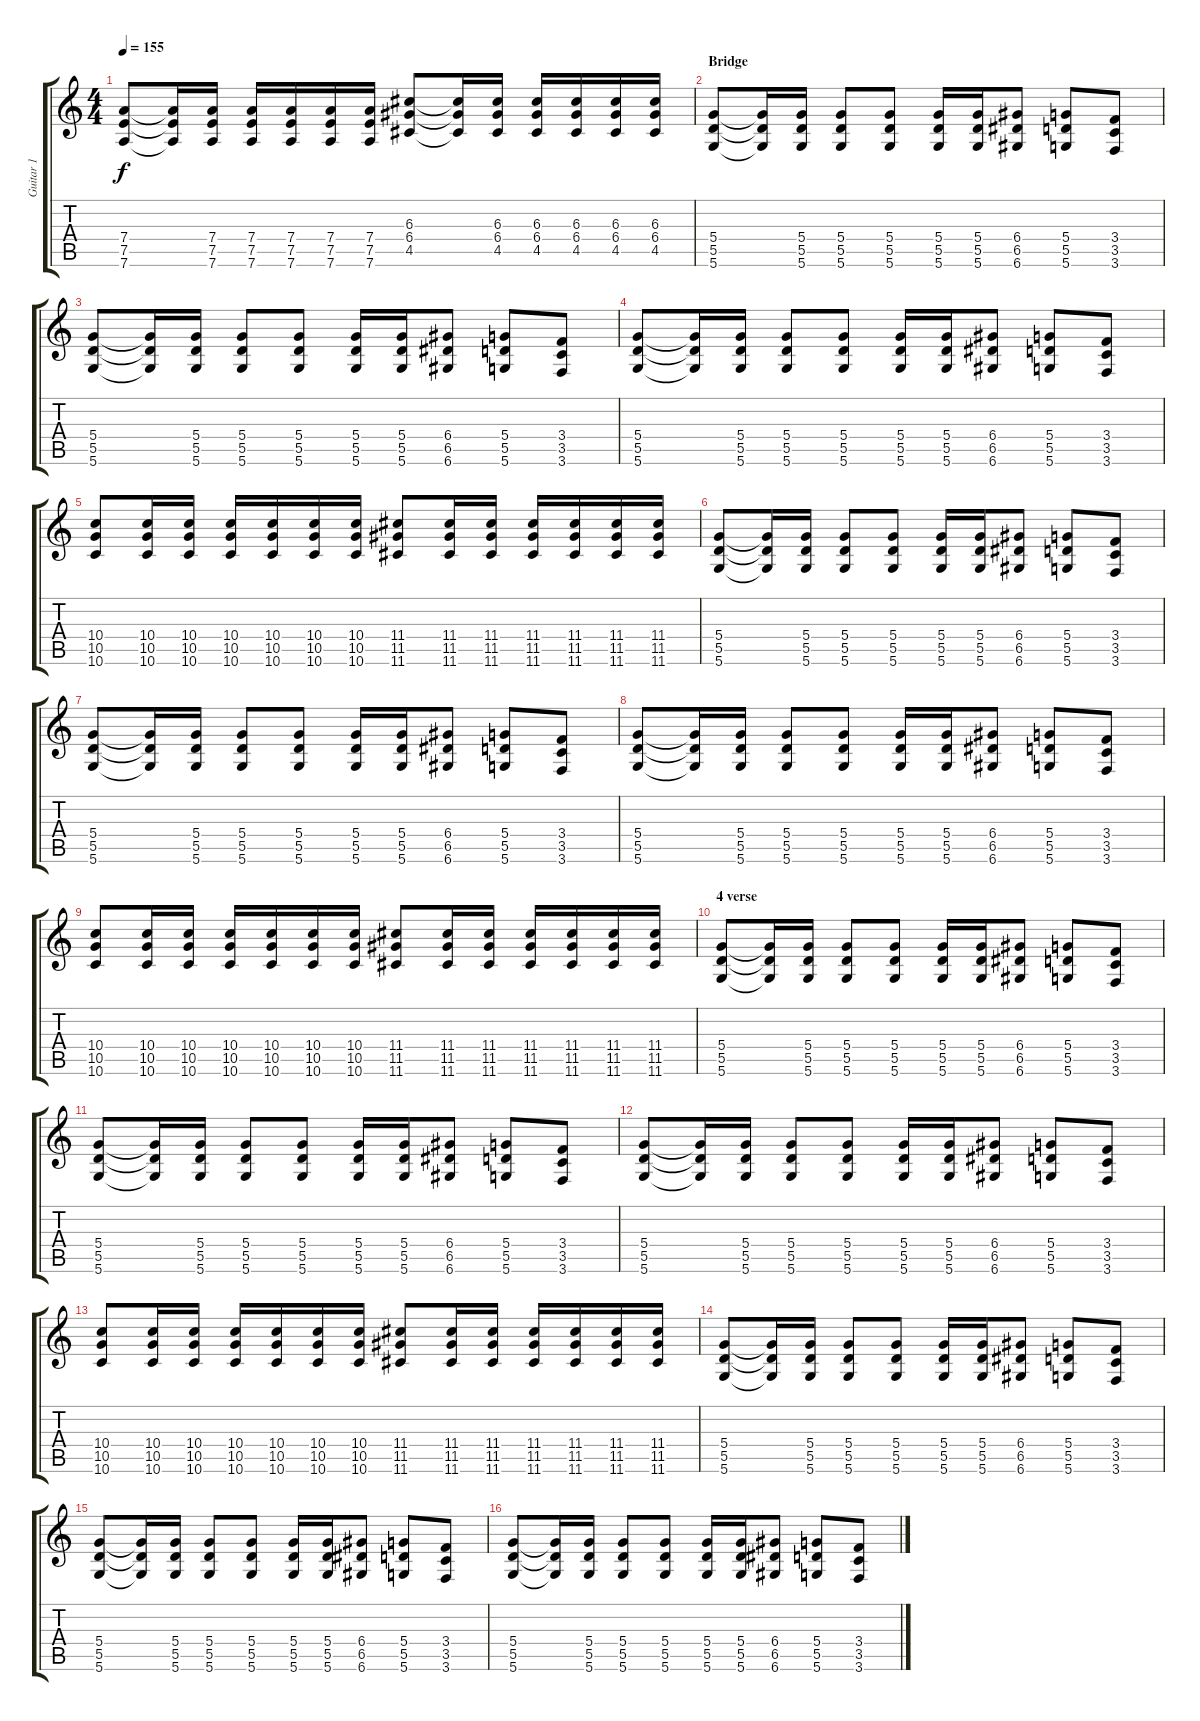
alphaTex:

\track ("Guitar 1" "Guitar 1") {instrument distortionguitar}
\staff {score tabs}
\tuning (E4 B3 G3 D3 A2 D2) {hide}
\ts (4 4)
\tempo 155
\clef g2
\ks c
(7.4 7.5 7.6).8{dy f} (7.4{t} 7.5{t} 7.6{t}).16 (7.4 7.5 7.6).16 (7.4 7.5 7.6).16 (7.4 7.5 7.6).16 (7.4 7.5 7.6).16 (7.4 7.5 7.6).16 (6.3 6.4 4.5).8 (6.3{t} 6.4{t} 4.5{t}).16 (6.3 6.4 4.5).16 (6.3 6.4 4.5).16 (6.3 6.4 4.5).16 (6.3 6.4 4.5).16 (6.3 6.4 4.5).16 |
\section ("" "Bridge")
(5.4 5.5 5.6).8 (5.4{t} 5.5{t} 5.6{t}).16 (5.4 5.5 5.6).16 (5.4 5.5 5.6).8 (5.4 5.5 5.6).8 (5.4 5.5 5.6).16 (5.4 5.5 5.6).16 (6.4 6.5 6.6).8 (5.4 5.5 5.6).8 (3.4 3.5 3.6).8 |
(5.4 5.5 5.6).8 (5.4{t} 5.5{t} 5.6{t}).16 (5.4 5.5 5.6).16 (5.4 5.5 5.6).8 (5.4 5.5 5.6).8 (5.4 5.5 5.6).16 (5.4 5.5 5.6).16 (6.4 6.5 6.6).8 (5.4 5.5 5.6).8 (3.4 3.5 3.6).8 |
(5.4 5.5 5.6).8 (5.4{t} 5.5{t} 5.6{t}).16 (5.4 5.5 5.6).16 (5.4 5.5 5.6).8 (5.4 5.5 5.6).8 (5.4 5.5 5.6).16 (5.4 5.5 5.6).16 (6.4 6.5 6.6).8 (5.4 5.5 5.6).8 (3.4 3.5 3.6).8 |
(10.4 10.5 10.6).8 (10.4 10.5 10.6).16 (10.4 10.5 10.6).16 (10.4 10.5 10.6).16 (10.4 10.5 10.6).16 (10.4 10.5 10.6).16 (10.4 10.5 10.6).16 (11.4 11.5 11.6).8 (11.4 11.5 11.6).16 (11.4 11.5 11.6).16 (11.4 11.5 11.6).16 (11.4 11.5 11.6).16 (11.4 11.5 11.6).16 (11.4 11.5 11.6).16 |
(5.4 5.5 5.6).8 (5.4{t} 5.5{t} 5.6{t}).16 (5.4 5.5 5.6).16 (5.4 5.5 5.6).8 (5.4 5.5 5.6).8 (5.4 5.5 5.6).16 (5.4 5.5 5.6).16 (6.4 6.5 6.6).8 (5.4 5.5 5.6).8 (3.4 3.5 3.6).8 |
(5.4 5.5 5.6).8 (5.4{t} 5.5{t} 5.6{t}).16 (5.4 5.5 5.6).16 (5.4 5.5 5.6).8 (5.4 5.5 5.6).8 (5.4 5.5 5.6).16 (5.4 5.5 5.6).16 (6.4 6.5 6.6).8 (5.4 5.5 5.6).8 (3.4 3.5 3.6).8 |
(5.4 5.5 5.6).8 (5.4{t} 5.5{t} 5.6{t}).16 (5.4 5.5 5.6).16 (5.4 5.5 5.6).8 (5.4 5.5 5.6).8 (5.4 5.5 5.6).16 (5.4 5.5 5.6).16 (6.4 6.5 6.6).8 (5.4 5.5 5.6).8 (3.4 3.5 3.6).8 |
(10.4 10.5 10.6).8 (10.4 10.5 10.6).16 (10.4 10.5 10.6).16 (10.4 10.5 10.6).16 (10.4 10.5 10.6).16 (10.4 10.5 10.6).16 (10.4 10.5 10.6).16 (11.4 11.5 11.6).8 (11.4 11.5 11.6).16 (11.4 11.5 11.6).16 (11.4 11.5 11.6).16 (11.4 11.5 11.6).16 (11.4 11.5 11.6).16 (11.4 11.5 11.6).16 |
\section ("" "4 verse")
(5.4 5.5 5.6).8 (5.4{t} 5.5{t} 5.6{t}).16 (5.4 5.5 5.6).16 (5.4 5.5 5.6).8 (5.4 5.5 5.6).8 (5.4 5.5 5.6).16 (5.4 5.5 5.6).16 (6.4 6.5 6.6).8 (5.4 5.5 5.6).8 (3.4 3.5 3.6).8 |
(5.4 5.5 5.6).8 (5.4{t} 5.5{t} 5.6{t}).16 (5.4 5.5 5.6).16 (5.4 5.5 5.6).8 (5.4 5.5 5.6).8 (5.4 5.5 5.6).16 (5.4 5.5 5.6).16 (6.4 6.5 6.6).8 (5.4 5.5 5.6).8 (3.4 3.5 3.6).8 |
(5.4 5.5 5.6).8 (5.4{t} 5.5{t} 5.6{t}).16 (5.4 5.5 5.6).16 (5.4 5.5 5.6).8 (5.4 5.5 5.6).8 (5.4 5.5 5.6).16 (5.4 5.5 5.6).16 (6.4 6.5 6.6).8 (5.4 5.5 5.6).8 (3.4 3.5 3.6).8 |
(10.4 10.5 10.6).8 (10.4 10.5 10.6).16 (10.4 10.5 10.6).16 (10.4 10.5 10.6).16 (10.4 10.5 10.6).16 (10.4 10.5 10.6).16 (10.4 10.5 10.6).16 (11.4 11.5 11.6).8 (11.4 11.5 11.6).16 (11.4 11.5 11.6).16 (11.4 11.5 11.6).16 (11.4 11.5 11.6).16 (11.4 11.5 11.6).16 (11.4 11.5 11.6).16 |
(5.4 5.5 5.6).8 (5.4{t} 5.5{t} 5.6{t}).16 (5.4 5.5 5.6).16 (5.4 5.5 5.6).8 (5.4 5.5 5.6).8 (5.4 5.5 5.6).16 (5.4 5.5 5.6).16 (6.4 6.5 6.6).8 (5.4 5.5 5.6).8 (3.4 3.5 3.6).8 |
(5.4 5.5 5.6).8 (5.4{t} 5.5{t} 5.6{t}).16 (5.4 5.5 5.6).16 (5.4 5.5 5.6).8 (5.4 5.5 5.6).8 (5.4 5.5 5.6).16 (5.4 5.5 5.6).16 (6.4 6.5 6.6).8 (5.4 5.5 5.6).8 (3.4 3.5 3.6).8 |
(5.4 5.5 5.6).8 (5.4{t} 5.5{t} 5.6{t}).16 (5.4 5.5 5.6).16 (5.4 5.5 5.6).8 (5.4 5.5 5.6).8 (5.4 5.5 5.6).16 (5.4 5.5 5.6).16 (6.4 6.5 6.6).8 (5.4 5.5 5.6).8 (3.4 3.5 3.6).8
